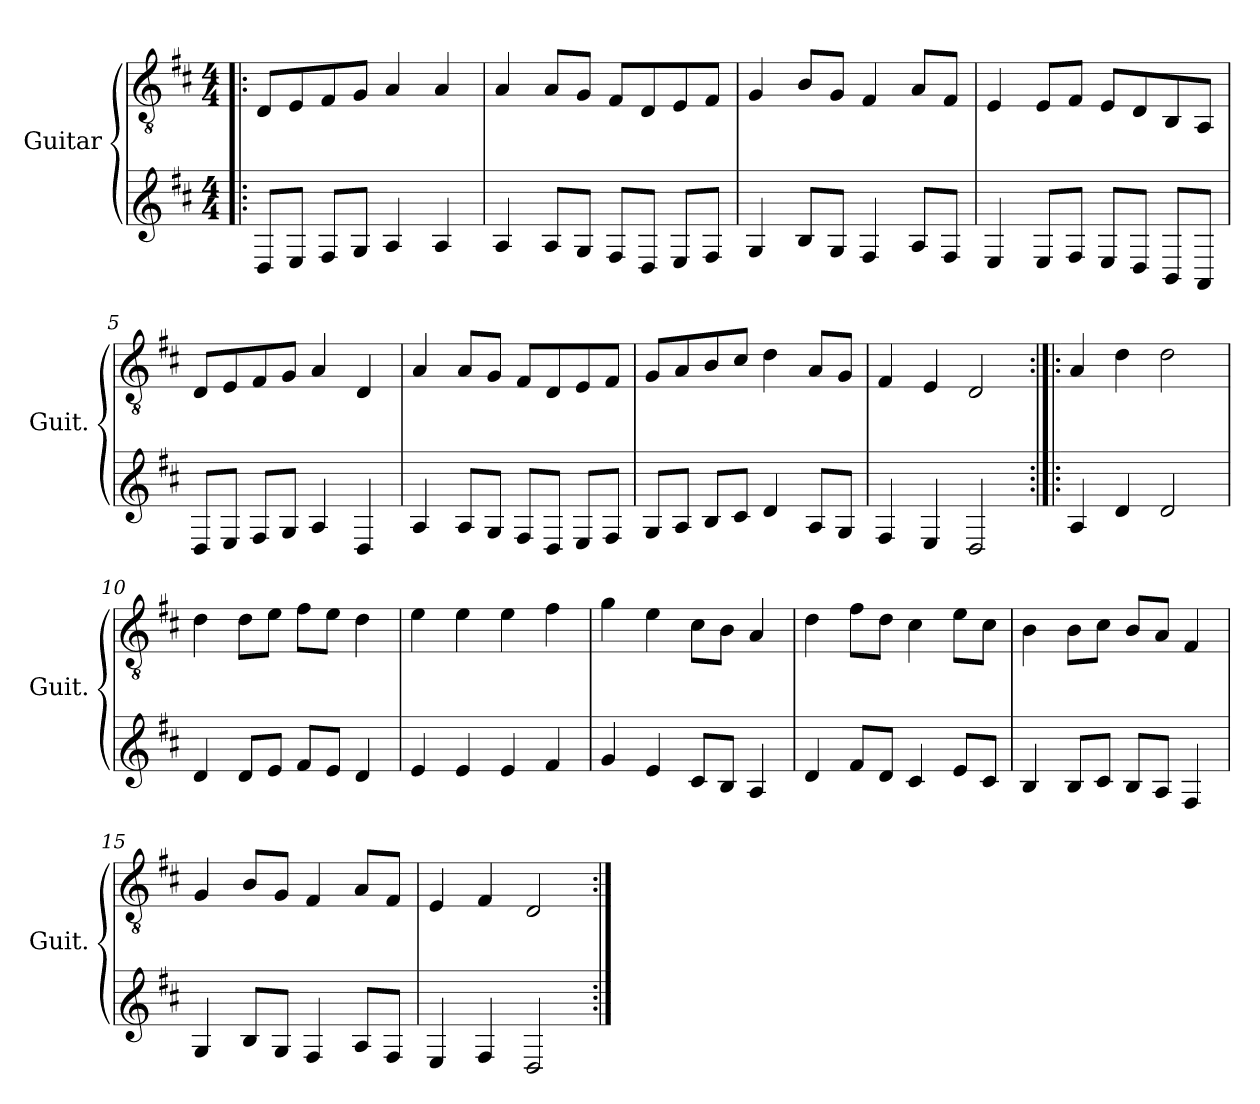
**kern	**kern
*part1	*part1
*staff2	*staff1
*I"Guitar	*
*I'Guit.	*
*stria6	*
*	*clefGv2
*k[f#c#]	*k[f#c#]
*M4/4	*M4/4
=1!|:	=1!|:
8DL	8D/L
8EJ	8E/
8F#L	8F#/
8GJ	8G/J
4A	4A/
4A	4A/
=2	=2
4A	4A/
8AL	8A/L
8GJ	8G/J
8F#L	8F#/L
8DJ	8D/
8EL	8E/
8F#J	8F#/J
=3	=3
4G	4G/
8BL	8B/L
8GJ	8G/J
4F#	4F#/
8AL	8A/L
8F#J	8F#/J
=4	=4
4E	4E/
8EL	8E/L
8F#J	8F#/J
8EL	8E/L
8DJ	8D/
8BBL	8BB/
8AAJ	8AA/J
!!LO:LB:g=z
=5	=5
8DL	8D/L
8EJ	8E/
8F#L	8F#/
8GJ	8G/J
4A	4A/
4D	4D/
=6	=6
4A	4A/
8AL	8A/L
8GJ	8G/J
8F#L	8F#/L
8DJ	8D/
8EL	8E/
8F#J	8F#/J
=7	=7
8GL	8G/L
8AJ	8A/
8BL	8B/
8c#J	8c#/J
4d	4d\
8AL	8A/L
8GJ	8G/J
=8	=8
4F#	4F#/
4E	4E/
2D	2D/
!!LO:LB:g=z
=9:|!|:	=9:|!|:
4A	4A/
4d	4d\
2d	2d\
=10	=10
4d	4d\
8dL	8d\L
8eJ	8e\J
8f#L	8f#\L
8eJ	8e\J
4d	4d\
=11	=11
4e	4e\
4e	4e\
4e	4e\
4f#	4f#\
=12	=12
4g	4g\
4e	4e\
8c#L	8c#\L
8BJ	8B\J
4A	4A/
!!LO:LB:g=z
=13	=13
4d	4d\
8f#L	8f#\L
8dJ	8d\J
4c#	4c#\
8eL	8e\L
8c#J	8c#\J
=14	=14
4B	4B\
8BL	8B\L
8c#J	8c#\J
8BL	8B/L
8AJ	8A/J
4F#	4F#/
=15	=15
4G	4G/
8BL	8B/L
8GJ	8G/J
4F#	4F#/
8AL	8A/L
8F#J	8F#/J
=16	=16
4E	4E/
4F#	4F#/
2D	2D/
=:|!	=:|!
*-	*-
